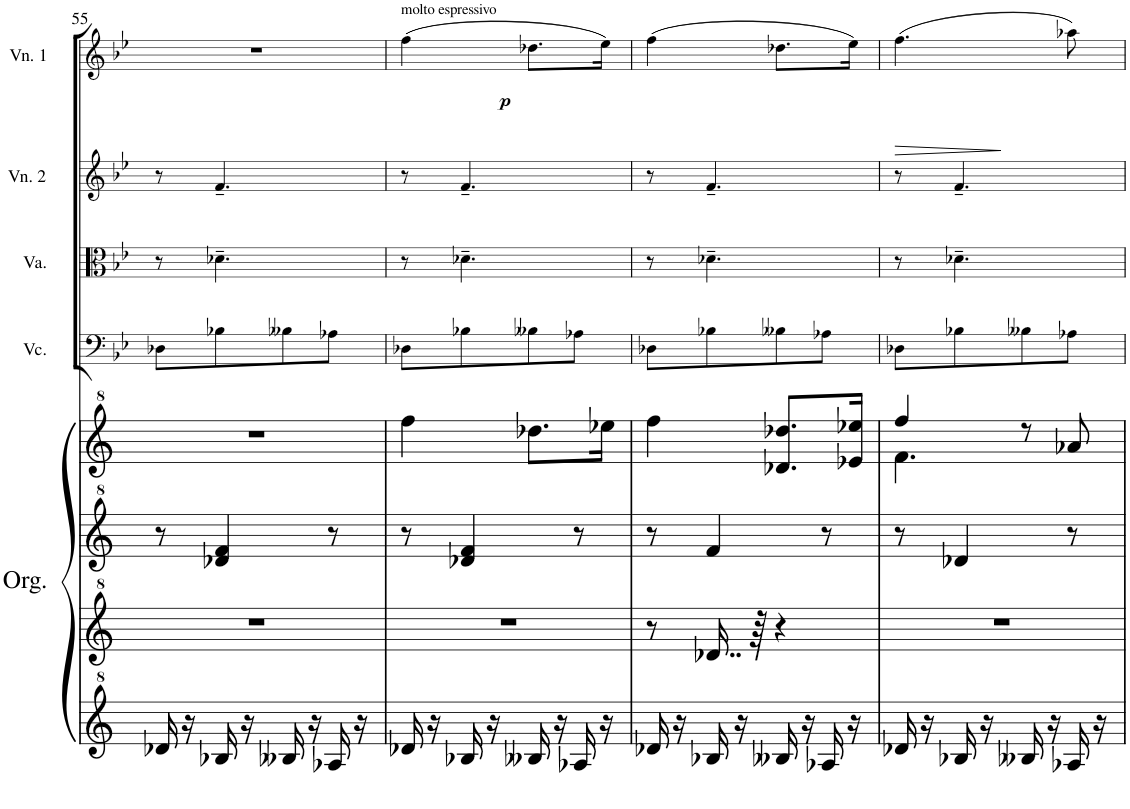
**kern	**kern	**kern	**kern	**kern	**kern	**kern	**kern	**dynam
*part5	*part5	*part5	*part5	*part4	*part3	*part2	*part1	*part1
*staff8	*staff7	*staff6	*staff5	*staff4	*staff3	*staff2	*staff1	*staff1
*I"Organetta      with  25 stops	*	*	*	*I"Violoncello	*I"Viola	*I"Violin 2	*I"Violin 1	*
*I'Org.	*	*	*	*I'Vc.	*I'Va.	*I'Vn. 2	*I'Vn. 1	*
!!LO:PB:g=z
*clefG^2	*clefG^2	*clefG^2	*clefG^2	*clefF4	*clefC3	*clefG2	*clefG2	*
*k[]	*k[]	*k[]	*k[]	*k[b-e-]	*k[b-e-]	*k[b-e-]	*k[b-e-]	*
*M2/4	*M2/4	*M2/4	*M2/4	*M2/4	*M2/4	*M2/4	*M2/4	*
=55	=55	=55	=55	=55	=55	=55	=55	=55
16dd-X/	2r	8r	2r	8D-X\L	8r	8r	2r	.
16r	.	.	.	.	.	.	.	.
16b-X/	.	4dd-X/ 4ff/	.	8B-X\	4.d-X~\	4.f~/	.	.
16r	.	.	.	.	.	.	.	.
16b--X/	.	.	.	8B--X\	.	.	.	.
16r	.	.	.	.	.	.	.	.
16a-X/	.	8r	.	8A-X\J	.	.	.	.
16r	.	.	.	.	.	.	.	.
=56	=56	=56	=56	=56	=56	=56	=56	=56
!	!	!	!	!	!	!	!LO:TX:a:t=molto espressivo	!
!	!	!	!	!	!	!	!	!LO:DY:b
16dd-X/	2r	8r	4fff\	8D-X\L	8r	8r	(4ff\	p
16r	.	.	.	.	.	.	.	.
16b-X/	.	4dd-X/ 4ff/	.	8B-X\	4.d-X~\	4.f~/	.	.
16r	.	.	.	.	.	.	.	.
16b--X/	.	.	8.ddd-X\L	8B--X\	.	.	8.dd-X\L	.
16r	.	.	.	.	.	.	.	.
16a-X/	.	8r	.	8A-X\J	.	.	.	.
16r	.	.	16eee-X\Jk	.	.	.	16ee-\Jk)	.
=57	=57	=57	=57	=57	=57	=57	=57	=57
16dd-X/	8r	8r	4fff\	8D-X\L	8r	8r	(4ff\	.
16r	.	.	.	.	.	.	.	.
16b-X/	16..dd-X/	4ff/	.	8B-X\	4.d-X~\	4.f~/	.	.
16r	.	.	.	.	.	.	.	.
.	64r	.	.	.	.	.	.	.
16b--X/	4r	.	8.dd-X/ 8.ddd-X/L	8B--X\	.	.	8.dd-X\L	.
16r	.	.	.	.	.	.	.	.
16a-X/	.	8r	.	8A-X\J	.	.	.	.
16r	.	.	16ee-X/ 16eee-X/Jk	.	.	.	16ee-\Jk)	.
=58	=58	=58	=58	=58	=58	=58	=58	=58
*	*	*	*^	*	*	*	*	*
!	!	!	!	!	!	!	!	!	!LO:HP:b
16dd-X/	2r	8r	4fff/	4.ff\	8D-X\L	8r	8r	(4.ff\	>
16r	.	.	.	.	.	.	.	.	.
16b-X/	.	4dd-X/	.	.	8B-X\	4.d-X~\	4.f~/	.	.
16r	.	.	.	.	.	.	.	.	.
16b--X/	.	.	8r	.	8B--X\	.	.	.	.
16r	.	.	.	.	.	.	.	.	.
16a-X/	.	8r	8aa-X/	8ryy	8A-X\J	.	.	8aa-X\)	.
16r	.	.	.	.	.	.	.	.	.
*	*	*	*v	*v	*	*	*	*	*
.	.	.	.	.	.	.	.	]
=	=	=	=	=	=	=	=	=
*-	*-	*-	*-	*-	*-	*-	*-	*-
